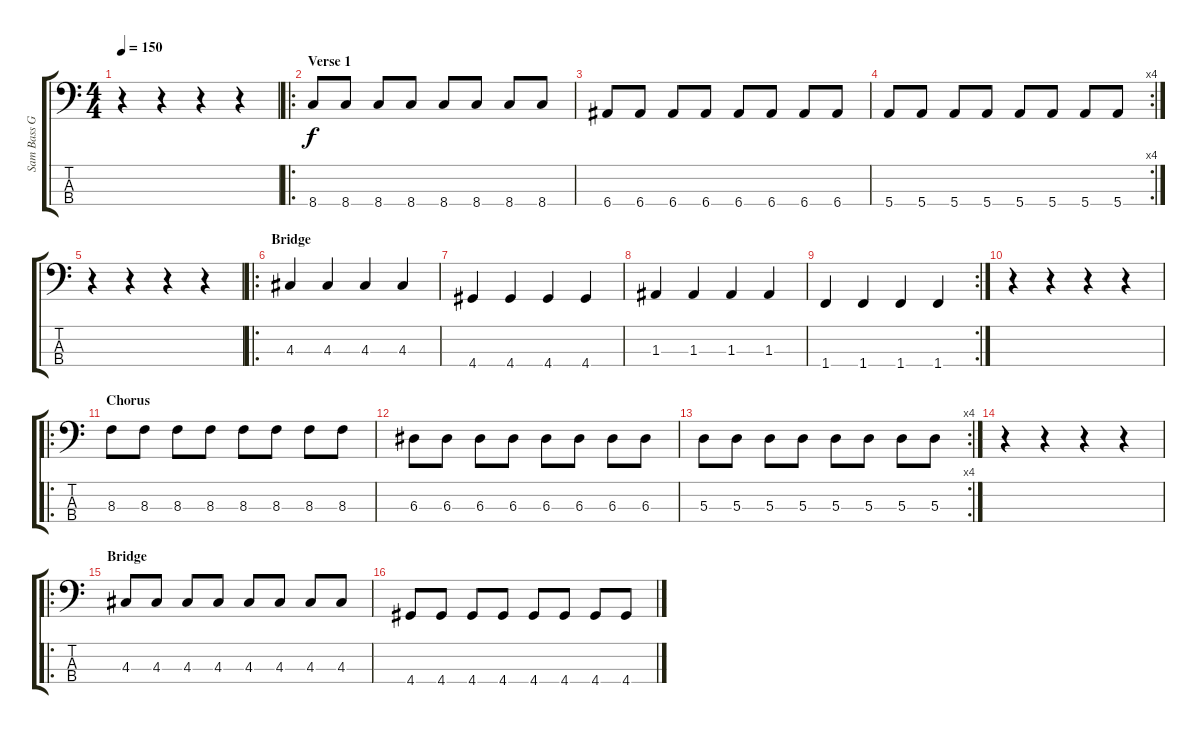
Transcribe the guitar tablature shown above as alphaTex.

\track ("Sam Bass Guitar" "Sam Bass G") {instrument electricbasspick}
\staff {score tabs}
\tuning (G2 D2 A1 E1) {hide}
\ts (4 4)
\tempo 150
\clef f4
\ks c
r.4{dy f instrument electricbasspick} r.4 r.4 r.4 |
\ro
\section ("" "Verse 1")
8.4.8 8.4.8 8.4.8 8.4.8 8.4.8 8.4.8 8.4.8 8.4.8 |
6.4.8 6.4.8 6.4.8 6.4.8 6.4.8 6.4.8 6.4.8 6.4.8 |
\rc 4
5.4.8 5.4.8 5.4.8 5.4.8 5.4.8 5.4.8 5.4.8 5.4.8 |
r.4 r.4 r.4 r.4 |
\ro
\section ("" "Bridge")
4.3.4 4.3.4 4.3.4 4.3.4 |
4.4.4 4.4.4 4.4.4 4.4.4 |
1.3.4 1.3.4 1.3.4 1.3.4 |
\rc 2
1.4.4 1.4.4 1.4.4 1.4.4 |
r.4 r.4 r.4 r.4 |
\ro
\section ("" "Chorus")
8.3.8 8.3.8 8.3.8 8.3.8 8.3.8 8.3.8 8.3.8 8.3.8 |
6.3.8 6.3.8 6.3.8 6.3.8 6.3.8 6.3.8 6.3.8 6.3.8 |
\rc 4
5.3.8 5.3.8 5.3.8 5.3.8 5.3.8 5.3.8 5.3.8 5.3.8 |
r.4 r.4 r.4 r.4 |
\ro
\section ("" "Bridge")
4.3.8 4.3.8 4.3.8 4.3.8 4.3.8 4.3.8 4.3.8 4.3.8 |
4.4.8 4.4.8 4.4.8 4.4.8 4.4.8 4.4.8 4.4.8 4.4.8
